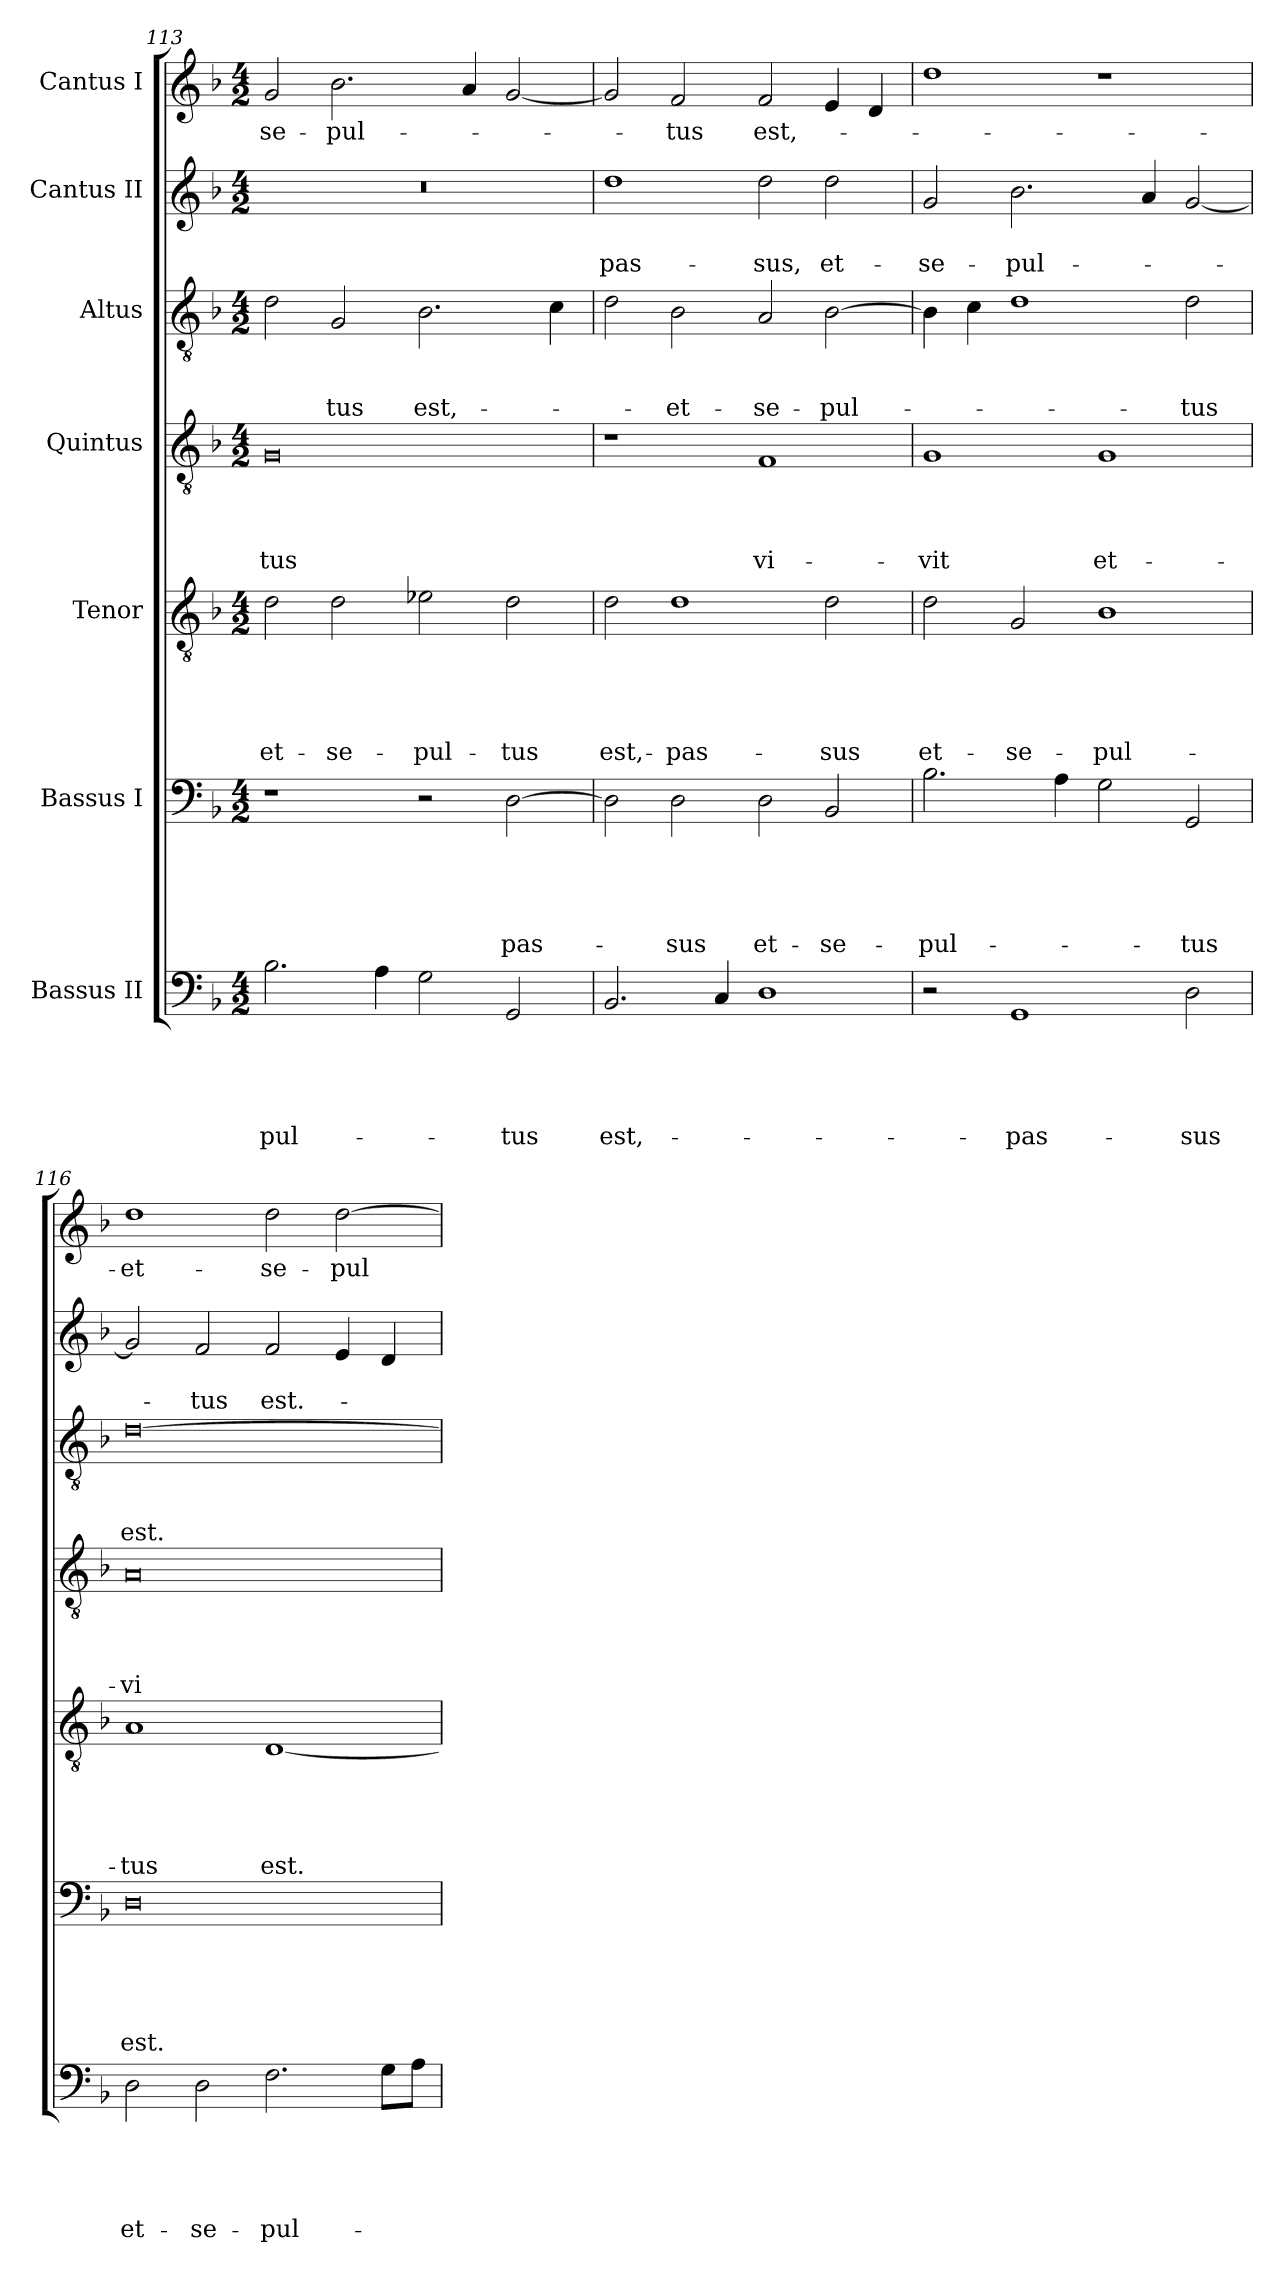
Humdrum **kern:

**kern	**text	**text	**text	**text	**text	**kern	**text	**text	**text	**text	**text	**kern	**text	**text	**text	**text	**text	**kern	**text	**text	**text	**text	**kern	**text	**text	**text	**kern	**text	**text	**kern	**text
*part7	*part7	*part7	*part7	*part7	*part7	*part6	*part6	*part6	*part6	*part6	*part6	*part5	*part5	*part5	*part5	*part5	*part5	*part4	*part4	*part4	*part4	*part4	*part3	*part3	*part3	*part3	*part2	*part2	*part2	*part1	*part1
*staff7	*staff7	*staff7	*staff7	*staff7	*staff7	*staff6	*staff6	*staff6	*staff6	*staff6	*staff6	*staff5	*staff5	*staff5	*staff5	*staff5	*staff5	*staff4	*staff4	*staff4	*staff4	*staff4	*staff3	*staff3	*staff3	*staff3	*staff2	*staff2	*staff2	*staff1	*staff1
*I"Bassus II	*	*	*	*	*	*I"Bassus I	*	*	*	*	*	*I"Tenor	*	*	*	*	*	*I"Quintus	*	*	*	*	*I"Altus	*	*	*	*I"Cantus II	*	*	*I"Cantus I	*
*clefF4	*	*	*	*	*	*clefF4	*	*	*	*	*	*clefGv2	*	*	*	*	*	*clefGv2	*	*	*	*	*clefGv2	*	*	*	*clefG2	*	*	*clefG2	*
*k[b-]	*	*	*	*	*	*k[b-]	*	*	*	*	*	*k[b-]	*	*	*	*	*	*k[b-]	*	*	*	*	*k[b-]	*	*	*	*k[b-]	*	*	*k[b-]	*
*M4/2	*	*	*	*	*	*M4/2	*	*	*	*	*	*M4/2	*	*	*	*	*	*M4/2	*	*	*	*	*M4/2	*	*	*	*M4/2	*	*	*M4/2	*
=113	=113	=113	=113	=113	=113	=113	=113	=113	=113	=113	=113	=113	=113	=113	=113	=113	=113	=113	=113	=113	=113	=113	=113	=113	=113	=113	=113	=113	=113	=113	=113
2.B-\	.	.	.	.	-pul-	1r	.	.	.	.	.	2d\	.	.	.	.	et-	0G/	.	.	.	-tus	2d\	.	.	.	0r	.	.	2g/	se-
.	.	.	.	.	.	.	.	.	.	.	.	2d\	.	.	.	.	se-	.	.	.	.	.	2G/	.	.	-tus	.	.	.	2.b-\	-pul-
4A\	.	.	.	.	.	.	.	.	.	.	.	.	.	.	.	.	.	.	.	.	.	.	.	.	.	.	.	.	.	.	.
2G\	.	.	.	.	.	2r	.	.	.	.	.	2e-X\	.	.	.	.	-pul-	.	.	.	.	.	2.B-\	.	.	est,-	.	.	.	.	.
.	.	.	.	.	.	.	.	.	.	.	.	.	.	.	.	.	.	.	.	.	.	.	.	.	.	.	.	.	.	4a/	.
2GG/	.	.	.	.	-tus	[2D\	.	.	.	.	pas-	2d\	.	.	.	.	-tus	.	.	.	.	.	.	.	.	.	.	.	.	[2g/	.
.	.	.	.	.	.	.	.	.	.	.	.	.	.	.	.	.	.	.	.	.	.	.	4c\	.	.	.	.	.	.	.	.
=114	=114	=114	=114	=114	=114	=114	=114	=114	=114	=114	=114	=114	=114	=114	=114	=114	=114	=114	=114	=114	=114	=114	=114	=114	=114	=114	=114	=114	=114	=114	=114
2.BB-/	.	.	.	.	est,-	2D\]	.	.	.	.	.	2d\	.	.	.	.	est,-	1r	.	.	.	.	2d\	.	.	.	1dd\	.	pas-	2g/]	.
.	.	.	.	.	.	2D\	.	.	.	.	-sus	1d/	.	.	.	.	pas-	.	.	.	.	.	2B-\	.	.	et-	.	.	.	2f/	-tus
4C/	.	.	.	.	.	.	.	.	.	.	.	.	.	.	.	.	.	.	.	.	.	.	.	.	.	.	.	.	.	.	.
1D\	.	.	.	.	.	2D\	.	.	.	.	et-	.	.	.	.	.	.	1F/	.	.	.	vi-	2A/	.	.	se-	2dd\	.	-sus,	2f/	est,-
.	.	.	.	.	.	2BB-/	.	.	.	.	se-	2d\	.	.	.	.	-sus	.	.	.	.	.	[2B-\	.	.	-pul-	2dd\	.	et-	4e/	.
.	.	.	.	.	.	.	.	.	.	.	.	.	.	.	.	.	.	.	.	.	.	.	.	.	.	.	.	.	.	4d/	.
=115	=115	=115	=115	=115	=115	=115	=115	=115	=115	=115	=115	=115	=115	=115	=115	=115	=115	=115	=115	=115	=115	=115	=115	=115	=115	=115	=115	=115	=115	=115	=115
2r	.	.	.	.	.	2.B-\	.	.	.	.	-pul-	2d\	.	.	.	.	et-	1G/	.	.	.	-vit	4B-\]	.	.	.	2g/	.	se-	1dd\	.
.	.	.	.	.	.	.	.	.	.	.	.	.	.	.	.	.	.	.	.	.	.	.	4c\	.	.	.	.	.	.	.	.
1GG/	.	.	.	.	pas-	.	.	.	.	.	.	2G/	.	.	.	.	se-	.	.	.	.	.	1d/	.	.	.	2.b-\	.	-pul-	.	.
.	.	.	.	.	.	4A\	.	.	.	.	.	.	.	.	.	.	.	.	.	.	.	.	.	.	.	.	.	.	.	.	.
.	.	.	.	.	.	2G\	.	.	.	.	.	1B-\	.	.	.	.	-pul-	1G/	.	.	.	et-	.	.	.	.	.	.	.	1r	.
.	.	.	.	.	.	.	.	.	.	.	.	.	.	.	.	.	.	.	.	.	.	.	.	.	.	.	4a/	.	.	.	.
2D\	.	.	.	.	-sus	2GG/	.	.	.	.	-tus	.	.	.	.	.	.	.	.	.	.	.	2d\	.	.	-tus	[2g/	.	.	.	.
=116	=116	=116	=116	=116	=116	=116	=116	=116	=116	=116	=116	=116	=116	=116	=116	=116	=116	=116	=116	=116	=116	=116	=116	=116	=116	=116	=116	=116	=116	=116	=116
2D\	.	.	.	.	et-	0D\	.	.	.	.	est.-	1A/	.	.	.	.	-tus	0A/	.	.	.	vi-	[0d\	.	.	est.-	2g/]	.	.	1dd\	et-
2D\	.	.	.	.	se-	.	.	.	.	.	.	.	.	.	.	.	.	.	.	.	.	.	.	.	.	.	2f/	.	-tus	.	.
2.F\	.	.	.	.	-pul-	.	.	.	.	.	.	[1D/	.	.	.	.	est.-	.	.	.	.	.	.	.	.	.	2f/	.	est.-	2dd\	se-
.	.	.	.	.	.	.	.	.	.	.	.	.	.	.	.	.	.	.	.	.	.	.	.	.	.	.	4e/	.	.	[2dd\	-pul-
8G\L	.	.	.	.	.	.	.	.	.	.	.	.	.	.	.	.	.	.	.	.	.	.	.	.	.	.	4d/	.	.	.	.
8A\J	.	.	.	.	.	.	.	.	.	.	.	.	.	.	.	.	.	.	.	.	.	.	.	.	.	.	.	.	.	.	.
=	=	=	=	=	=	=	=	=	=	=	=	=	=	=	=	=	=	=	=	=	=	=	=	=	=	=	=	=	=	=	=
*-	*-	*-	*-	*-	*-	*-	*-	*-	*-	*-	*-	*-	*-	*-	*-	*-	*-	*-	*-	*-	*-	*-	*-	*-	*-	*-	*-	*-	*-	*-	*-
